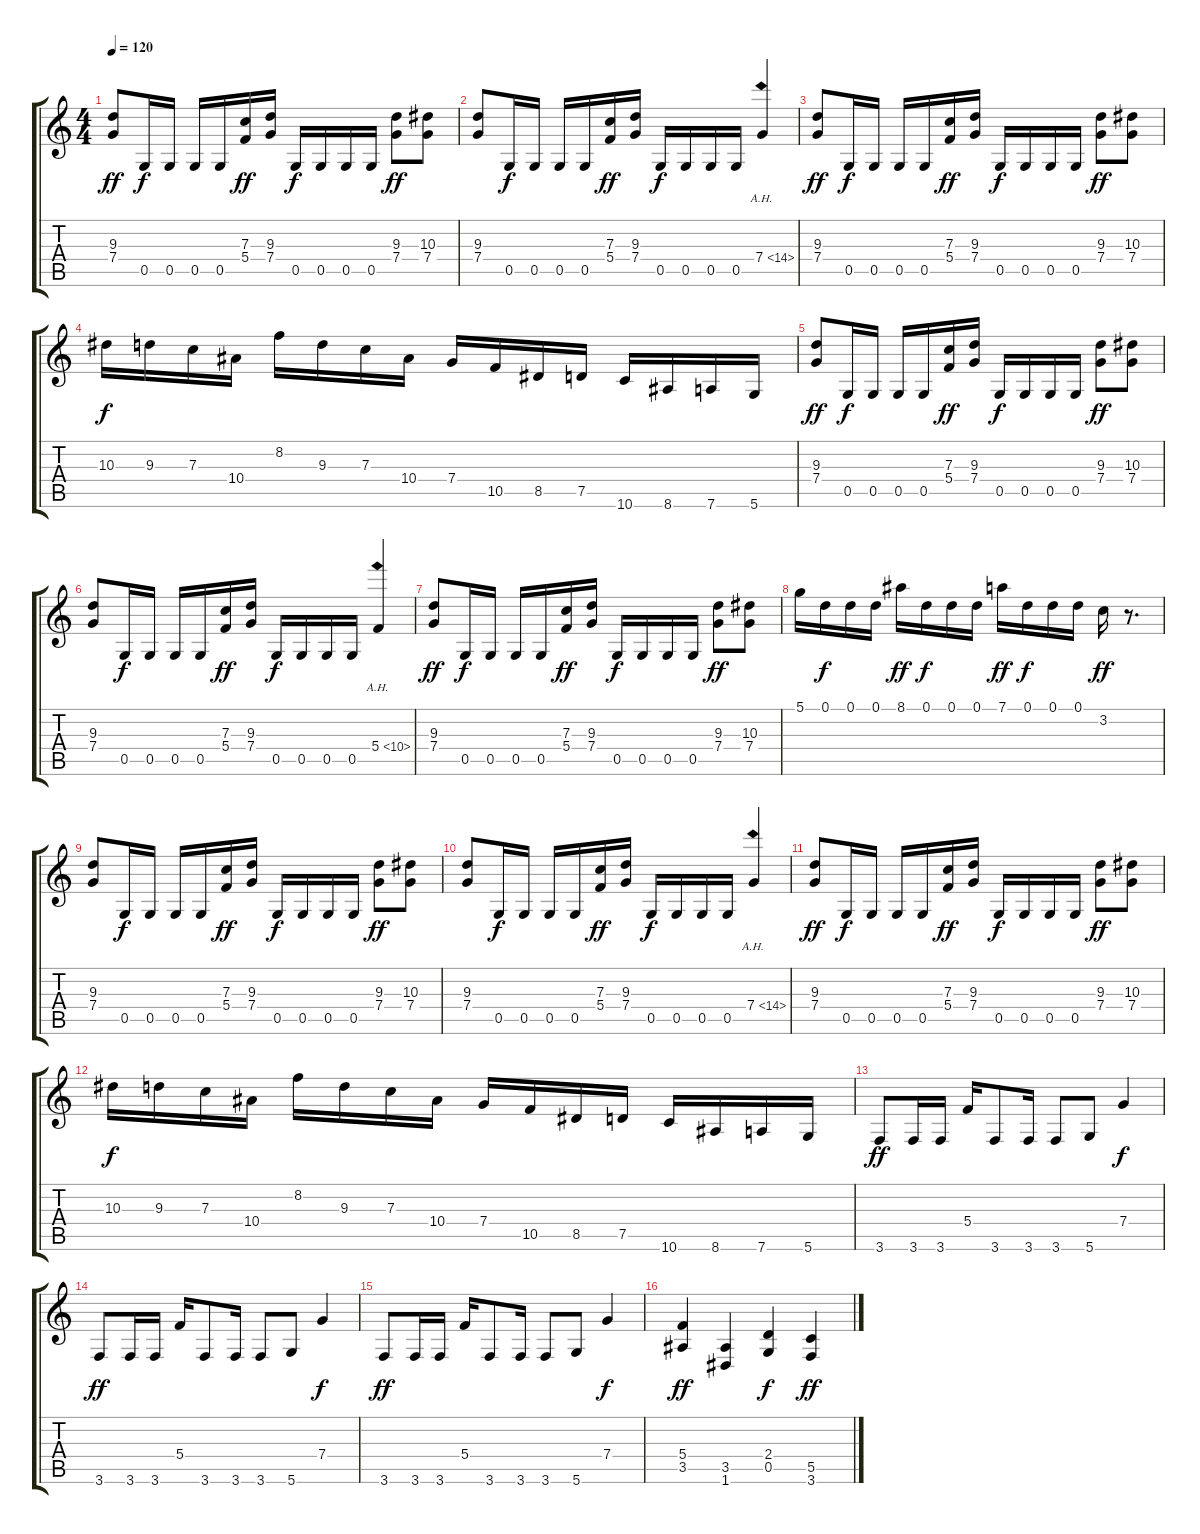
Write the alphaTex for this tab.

\track "" {instrument overdrivenguitar}
\staff {score tabs}
\tuning (D4 A3 F3 C3 G2 D2) {hide}
\ts (4 4)
\tempo 120
\clef g2
\ks c
(9.3 7.4).8{dy ff instrument overdrivenguitar} 0.5.16{dy f} 0.5.16 0.5.16 0.5.16 (7.3 5.4).16{dy ff} (9.3 7.4).16 0.5.16{dy f} 0.5.16 0.5.16 0.5.16 (9.3 7.4).8{dy ff} (10.3 7.4).8 |
(9.3 7.4).8 0.5.16{dy f} 0.5.16 0.5.16 0.5.16 (7.3 5.4).16{dy ff} (9.3 7.4).16 0.5.16{dy f} 0.5.16 0.5.16 0.5.16 7.4{ah 7}.4 |
(9.3 7.4).8{dy ff} 0.5.16{dy f} 0.5.16 0.5.16 0.5.16 (7.3 5.4).16{dy ff} (9.3 7.4).16 0.5.16{dy f} 0.5.16 0.5.16 0.5.16 (9.3 7.4).8{dy ff} (10.3 7.4).8 |
10.3.16{dy f} 9.3.16 7.3.16 10.4.16 8.2.16 9.3.16 7.3.16 10.4.16 7.4.16 10.5.16 8.5.16 7.5.16 10.6.16 8.6.16 7.6.16 5.6.16 |
(9.3 7.4).8{dy ff} 0.5.16{dy f} 0.5.16 0.5.16 0.5.16 (7.3 5.4).16{dy ff} (9.3 7.4).16 0.5.16{dy f} 0.5.16 0.5.16 0.5.16 (9.3 7.4).8{dy ff} (10.3 7.4).8 |
(9.3 7.4).8 0.5.16{dy f} 0.5.16 0.5.16 0.5.16 (7.3 5.4).16{dy ff} (9.3 7.4).16 0.5.16{dy f} 0.5.16 0.5.16 0.5.16 5.4{ah 5}.4 |
(9.3 7.4).8{dy ff} 0.5.16{dy f} 0.5.16 0.5.16 0.5.16 (7.3 5.4).16{dy ff} (9.3 7.4).16 0.5.16{dy f} 0.5.16 0.5.16 0.5.16 (9.3 7.4).8{dy ff} (10.3 7.4).8 |
5.1.16 0.1.16{dy f} 0.1.16 0.1.16 8.1.16{dy ff} 0.1.16{dy f} 0.1.16 0.1.16 7.1.16{dy ff} 0.1.16{dy f} 0.1.16 0.1.16 3.2.16{dy ff} r.8{d} |
(9.3 7.4).8 0.5.16{dy f} 0.5.16 0.5.16 0.5.16 (7.3 5.4).16{dy ff} (9.3 7.4).16 0.5.16{dy f} 0.5.16 0.5.16 0.5.16 (9.3 7.4).8{dy ff} (10.3 7.4).8 |
(9.3 7.4).8 0.5.16{dy f} 0.5.16 0.5.16 0.5.16 (7.3 5.4).16{dy ff} (9.3 7.4).16 0.5.16{dy f} 0.5.16 0.5.16 0.5.16 7.4{ah 7}.4 |
(9.3 7.4).8{dy ff} 0.5.16{dy f} 0.5.16 0.5.16 0.5.16 (7.3 5.4).16{dy ff} (9.3 7.4).16 0.5.16{dy f} 0.5.16 0.5.16 0.5.16 (9.3 7.4).8{dy ff} (10.3 7.4).8 |
10.3.16{dy f} 9.3.16 7.3.16 10.4.16 8.2.16 9.3.16 7.3.16 10.4.16 7.4.16 10.5.16 8.5.16 7.5.16 10.6.16 8.6.16 7.6.16 5.6.16 |
3.6.8{dy ff} 3.6.16 3.6.16 5.4.16 3.6.8 3.6.16 3.6.8 5.6.8 7.4.4{dy f} |
3.6.8{dy ff} 3.6.16 3.6.16 5.4.16 3.6.8 3.6.16 3.6.8 5.6.8 7.4.4{dy f} |
3.6.8{dy ff} 3.6.16 3.6.16 5.4.16 3.6.8 3.6.16 3.6.8 5.6.8 7.4.4{dy f} |
(5.4 3.5).4{dy ff} (3.5 1.6).4 (2.4 0.5).4{dy f} (5.5 3.6).4{dy ff}
